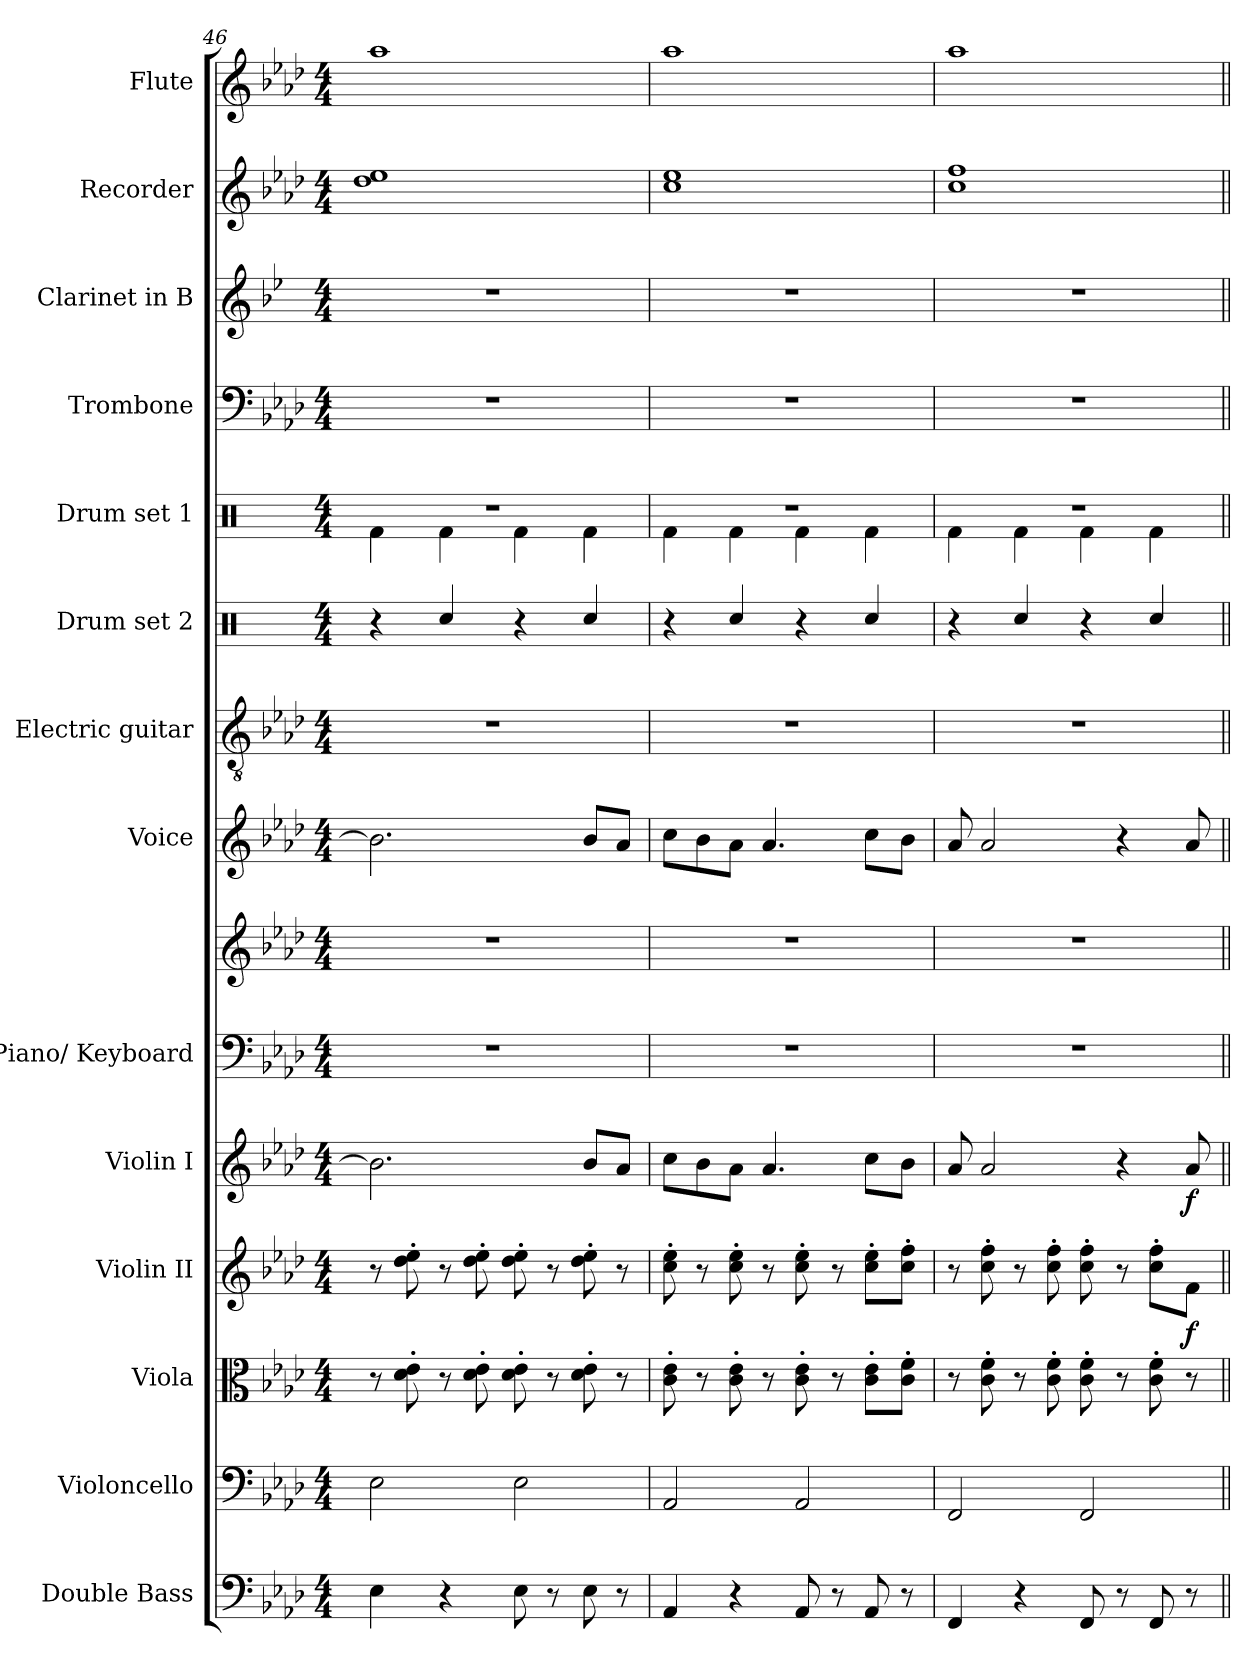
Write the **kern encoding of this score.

**kern	**kern	**kern	**kern	**dynam	**kern	**dynam	**kern	**kern	**kern	**kern	**kern	**kern	**kern	**kern	**kern	**kern
*part14	*part13	*part12	*part11	*part11	*part10	*part10	*part9	*part9	*part8	*part7	*part6	*part5	*part4	*part3	*part2	*part1
*staff15	*staff14	*staff13	*staff12	*staff12	*staff11	*staff11	*staff10	*staff9	*staff8	*staff7	*staff6	*staff5	*staff4	*staff3	*staff2	*staff1
*I"Double Bass	*I"Violoncello	*I"Viola	*I"Violin II	*	*I"Violin I	*	*I"Piano/ Keyboard	*	*I"Voice	*I"Electric guitar	*I"Drum set 2	*I"Drum set 1	*I"Trombone	*I"Clarinet in B	*I"Recorder	*I"Flute
*I'Db.	*I'Vc.	*I'Vla.	*I'Vln. II	*	*I'Vln. I	*	*I'Pno.	*	*I'Voice	*I'El. g.	*I'Dr.	*I'Dr.	*I'Trb.	*I'Cl.	*I'Rc.	*I'Fl.
!!LO:PB:g=z
*clefF4	*clefF4	*clefC3	*clefG2	*	*clefG2	*	*clefF4	*clefG2	*clefG2	*clefGv2	*clefX	*clefX	*clefF4	*clefG2	*clefG2	*clefG2
*ITrd7c12	*	*	*	*	*	*	*	*	*	*	*	*	*	*ITrd1c2	*	*
*k[b-e-a-d-]	*k[b-e-a-d-]	*k[b-e-a-d-]	*k[b-e-a-d-]	*	*k[b-e-a-d-]	*	*k[b-e-a-d-]	*k[b-e-a-d-]	*k[b-e-a-d-]	*k[b-e-a-d-]	*k[]	*k[]	*k[b-e-a-d-]	*k[b-e-a-d-]	*k[b-e-a-d-]	*k[b-e-a-d-]
*M4/4	*M4/4	*M4/4	*M4/4	*	*M4/4	*	*M4/4	*M4/4	*M4/4	*M4/4	*M4/4	*M4/4	*M4/4	*M4/4	*M4/4	*M4/4
=46	=46	=46	=46	=46	=46	=46	=46	=46	=46	=46	=46	=46	=46	=46	=46	=46
*	*	*	*	*	*	*	*	*	*	*	*	*^	*	*	*	*
4EE-\	2E-\	8r	8r	.	2.b-\]	.	1r	1r	2.b-\]	1r	4r	1r	4Rf\	1r	1r	1dd- 1ee-	1aa-
.	.	8d-\' 8e-\'	8dd-\' 8ee-\'	.	.	.	.	.	.	.	.	.	.	.	.	.	.
4r	.	8r	8r	.	.	.	.	.	.	.	4Rcc/	.	4Rf\	.	.	.	.
.	.	8d-\' 8e-\'	8dd-\' 8ee-\'	.	.	.	.	.	.	.	.	.	.	.	.	.	.
8EE-\	2E-\	8d-\' 8e-\'	8dd-\' 8ee-\'	.	.	.	.	.	.	.	4r	.	4Rf\	.	.	.	.
8r	.	8r	8r	.	.	.	.	.	.	.	.	.	.	.	.	.	.
8EE-\	.	8d-\' 8e-\'	8dd-\' 8ee-\'	.	8b-/L	.	.	.	8b-/L	.	4Rcc/	.	4Rf\	.	.	.	.
8r	.	8r	8r	.	8a-/J	.	.	.	8a-/J	.	.	.	.	.	.	.	.
=47	=47	=47	=47	=47	=47	=47	=47	=47	=47	=47	=47	=47	=47	=47	=47	=47	=47
4AAA-/	2AA-/	8c\' 8e-\'	8cc\' 8ee-\'	.	8cc\L	.	1r	1r	8cc\L	1r	4r	1r	4Rf\	1r	1r	1cc 1ee-	1aa-
.	.	8r	8r	.	8b-\	.	.	.	8b-\	.	.	.	.	.	.	.	.
4r	.	8c\' 8e-\'	8cc\' 8ee-\'	.	8a-\J	.	.	.	8a-\J	.	4Rcc/	.	4Rf\	.	.	.	.
.	.	8r	8r	.	4.a-/	.	.	.	4.a-/	.	.	.	.	.	.	.	.
8AAA-/	2AA-/	8c\' 8e-\'	8cc\' 8ee-\'	.	.	.	.	.	.	.	4r	.	4Rf\	.	.	.	.
8r	.	8r	8r	.	.	.	.	.	.	.	.	.	.	.	.	.	.
8AAA-/	.	8c\' 8e-\'L	8cc\' 8ee-\'L	.	8cc\L	.	.	.	8cc\L	.	4Rcc/	.	4Rf\	.	.	.	.
8r	.	8c\' 8f\'J	8cc\' 8ff\'J	.	8b-\J	.	.	.	8b-\J	.	.	.	.	.	.	.	.
=48	=48	=48	=48	=48	=48	=48	=48	=48	=48	=48	=48	=48	=48	=48	=48	=48	=48
4FFF/	2FF/	8r	8r	.	8a-/	.	1r	1r	8a-/	1r	4r	1r	4Rf\	1r	1r	1cc 1ff	1aa-
.	.	8c\' 8f\'	8cc\' 8ff\'	.	2a-/	.	.	.	2a-/	.	.	.	.	.	.	.	.
4r	.	8r	8r	.	.	.	.	.	.	.	4Rcc/	.	4Rf\	.	.	.	.
.	.	8c\' 8f\'	8cc\' 8ff\'	.	.	.	.	.	.	.	.	.	.	.	.	.	.
8FFF/	2FF/	8c\' 8f\'	8cc\' 8ff\'	.	.	.	.	.	.	.	4r	.	4Rf\	.	.	.	.
8r	.	8r	8r	.	4r	.	.	.	4r	.	.	.	.	.	.	.	.
8FFF/	.	8c\' 8f\'	8cc\' 8ff\'L	.	.	.	.	.	.	.	4Rcc/	.	4Rf\	.	.	.	.
!	!	!	!	!LO:DY:b	!	!LO:DY:b	!	!	!	!	!	!	!	!	!	!	!
8r	.	8r	8f\J	f	8a-/	f	.	.	8a-/	.	.	.	.	.	.	.	.
*	*	*	*	*	*	*	*	*	*	*	*	*v	*v	*	*	*	*
=||	=||	=||	=||	=||	=||	=||	=||	=||	=||	=||	=||	=||	=||	=||	=||	=||
*-	*-	*-	*-	*-	*-	*-	*-	*-	*-	*-	*-	*-	*-	*-	*-	*-
